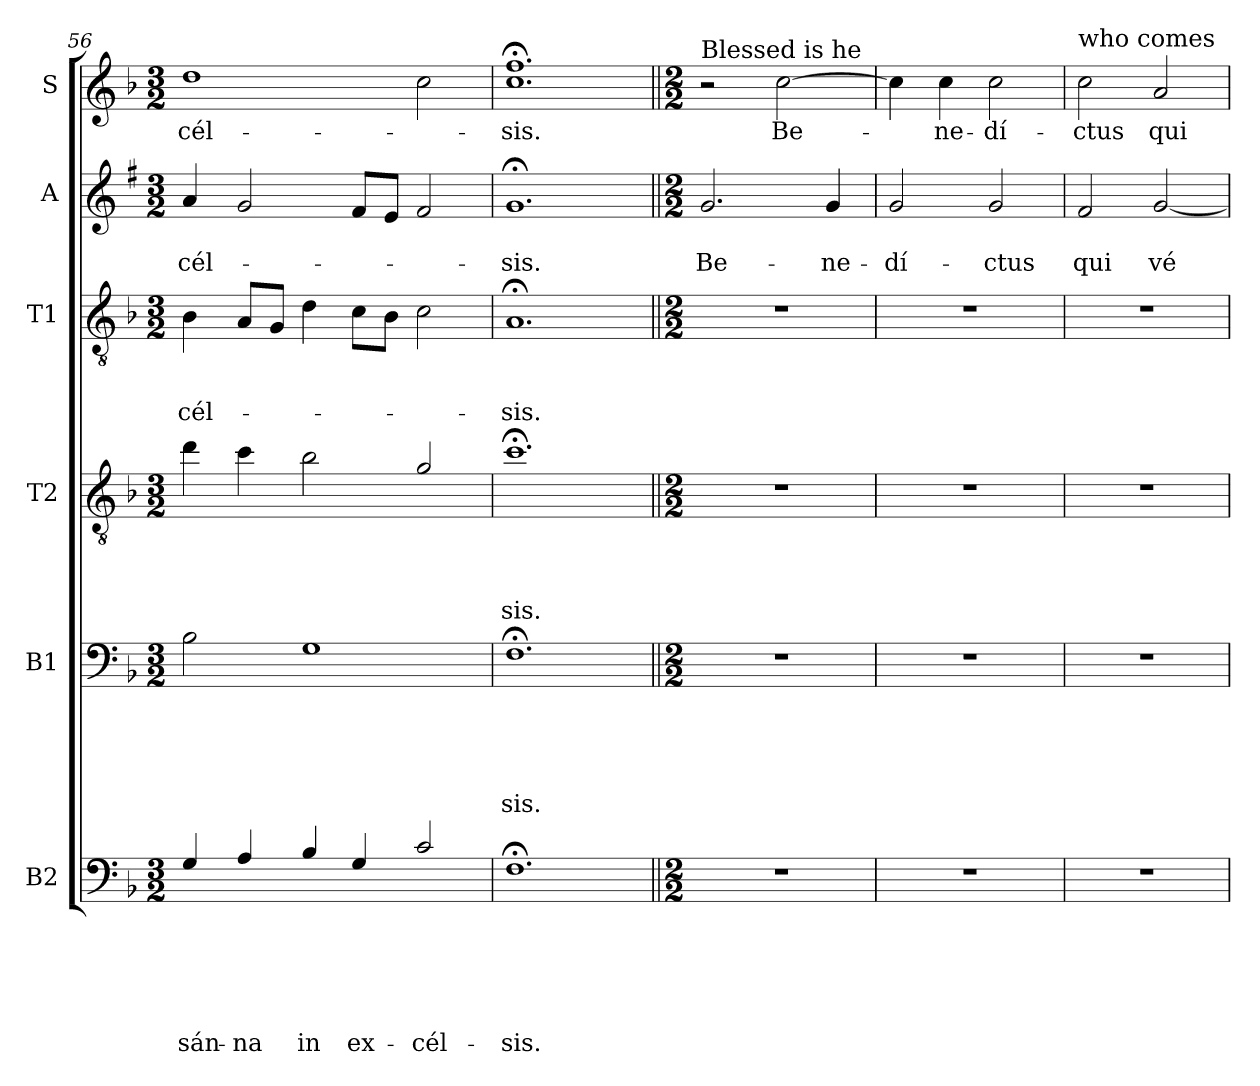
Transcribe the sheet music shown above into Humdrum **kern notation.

**kern	**text	**text	**text	**text	**text	**text	**kern	**text	**text	**text	**text	**text	**kern	**text	**text	**text	**text	**kern	**text	**text	**text	**kern	**text	**text	**kern	**text
*part6	*part6	*part6	*part6	*part6	*part6	*part6	*part5	*part5	*part5	*part5	*part5	*part5	*part4	*part4	*part4	*part4	*part4	*part3	*part3	*part3	*part3	*part2	*part2	*part2	*part1	*part1
*staff6	*staff6	*staff6	*staff6	*staff6	*staff6	*staff6	*staff5	*staff5	*staff5	*staff5	*staff5	*staff5	*staff4	*staff4	*staff4	*staff4	*staff4	*staff3	*staff3	*staff3	*staff3	*staff2	*staff2	*staff2	*staff1	*staff1
*I"B2	*	*	*	*	*	*	*I"B1	*	*	*	*	*	*I"T2	*	*	*	*	*I"T1	*	*	*	*I"A	*	*	*I"S	*
*clefF4	*	*	*	*	*	*	*clefF4	*	*	*	*	*	*clefGv2	*	*	*	*	*clefGv2	*	*	*	*clefG2	*	*	*clefG2	*
*ITrd7c12	*	*	*	*	*	*	*	*	*	*	*	*	*ITrd8c14	*	*	*	*	*	*	*	*	*ITrd1c2	*	*	*	*
*k[b-]	*	*	*	*	*	*	*k[b-]	*	*	*	*	*	*k[b-]	*	*	*	*	*k[b-]	*	*	*	*k[b-]	*	*	*k[b-]	*
*F:	*	*	*	*	*	*	*F:	*	*	*	*	*	*F:	*	*	*	*	*F:	*	*	*	*F:	*	*	*F:	*
*M3/2	*	*	*	*	*	*	*M3/2	*	*	*	*	*	*M3/2	*	*	*	*	*M3/2	*	*	*	*M3/2	*	*	*M3/2	*
=56	=56	=56	=56	=56	=56	=56	=56	=56	=56	=56	=56	=56	=56	=56	=56	=56	=56	=56	=56	=56	=56	=56	=56	=56	=56	=56
!	!	!	!	!	!	!LO:LY:b	!	!	!	!	!	!	!	!	!	!	!	!	!	!	!LO:LY:b	!	!	!LO:LY:b	!	!LO:LY:b
4GG/	.	.	.	.	.	-sán-	2B-\	.	.	.	.	.	4d\	.	.	.	.	4B-\	.	.	-cél-	4g/	.	-cél-	1dd	-cél-
!	!	!	!	!	!	!LO:LY:b	!	!	!	!	!	!	!	!	!	!	!	!	!	!	!	!	!	!	!	!
4AA/	.	.	.	.	.	-na	.	.	.	.	.	.	4c\	.	.	.	.	8A/L	.	.	.	2f/	.	.	.	.
.	.	.	.	.	.	.	.	.	.	.	.	.	.	.	.	.	.	8G/J	.	.	.	.	.	.	.	.
!	!	!	!	!	!	!LO:LY:b	!	!	!	!	!	!	!	!	!	!	!	!	!	!	!	!	!	!	!	!
4BB-/	.	.	.	.	.	in	1G	.	.	.	.	.	2B-\	.	.	.	.	4d\	.	.	.	.	.	.	.	.
!	!	!	!	!	!	!LO:LY:b	!	!	!	!	!	!	!	!	!	!	!	!	!	!	!	!	!	!	!	!
4GG/	.	.	.	.	.	ex-	.	.	.	.	.	.	.	.	.	.	.	8c\L	.	.	.	8e/L	.	.	.	.
.	.	.	.	.	.	.	.	.	.	.	.	.	.	.	.	.	.	8B-\J	.	.	.	8d/J	.	.	.	.
!	!	!	!	!	!	!LO:LY:b	!	!	!	!	!	!	!	!	!	!	!	!	!	!	!	!	!	!	!	!
2C/	.	.	.	.	.	-cél-	.	.	.	.	.	.	2G/	.	.	.	.	2c\	.	.	.	2e/	.	.	2cc\	.
!!LO:PB:g=z
=57	=57	=57	=57	=57	=57	=57	=57	=57	=57	=57	=57	=57	=57	=57	=57	=57	=57	=57	=57	=57	=57	=57	=57	=57	=57	=57
!	!	!	!	!	!	!LO:LY:b	!	!	!	!	!	!LO:LY:b	!	!	!	!	!LO:LY:b	!	!	!	!LO:LY:b	!	!	!LO:LY:b	!	!LO:LY:b
1.FF;	.	.	.	.	.	-sis.	1.F;<	.	.	.	.	-sis.	1.c;<	.	.	.	-sis.	1.A;	.	.	-sis.	1.f;	.	-sis.	1.cc;< 1.ff;<	-sis.
=58||	=58||	=58||	=58||	=58||	=58||	=58||	=58||	=58||	=58||	=58||	=58||	=58||	=58||	=58||	=58||	=58||	=58||	=58||	=58||	=58||	=58||	=58||	=58||	=58||	=58||	=58||
*M2/2	*	*	*	*	*	*	*M2/2	*	*	*	*	*	*M2/2	*	*	*	*	*M2/2	*	*	*	*M2/2	*	*	*M2/2	*
!	!	!	!	!	!	!	!	!	!	!	!	!	!	!	!	!	!	!	!	!	!	!	!	!	!LO:TX:a:t=Blessed is he	!
!	!	!	!	!	!	!	!	!	!	!	!	!	!	!	!	!	!	!	!	!	!	!	!	!LO:LY:b	!	!
1r	.	.	.	.	.	.	1r	.	.	.	.	.	1r	.	.	.	.	1r	.	.	.	2.f/	.	Be-	2r	.
!	!	!	!	!	!	!	!	!	!	!	!	!	!	!	!	!	!	!	!	!	!	!	!	!	!	!LO:LY:b
.	.	.	.	.	.	.	.	.	.	.	.	.	.	.	.	.	.	.	.	.	.	.	.	.	[2cc\	Be-
!	!	!	!	!	!	!	!	!	!	!	!	!	!	!	!	!	!	!	!	!	!	!	!	!LO:LY:b	!	!
.	.	.	.	.	.	.	.	.	.	.	.	.	.	.	.	.	.	.	.	.	.	4f/	.	-ne-	.	.
=59	=59	=59	=59	=59	=59	=59	=59	=59	=59	=59	=59	=59	=59	=59	=59	=59	=59	=59	=59	=59	=59	=59	=59	=59	=59	=59
!	!	!	!	!	!	!	!	!	!	!	!	!	!	!	!	!	!	!	!	!	!	!	!	!LO:LY:b	!	!
1r	.	.	.	.	.	.	1r	.	.	.	.	.	1r	.	.	.	.	1r	.	.	.	2f/	.	-dí-	4cc\]	.
!	!	!	!	!	!	!	!	!	!	!	!	!	!	!	!	!	!	!	!	!	!	!	!	!	!	!LO:LY:b
.	.	.	.	.	.	.	.	.	.	.	.	.	.	.	.	.	.	.	.	.	.	.	.	.	4cc\	-ne-
!	!	!	!	!	!	!	!	!	!	!	!	!	!	!	!	!	!	!	!	!	!	!	!	!LO:LY:b	!	!LO:LY:b
.	.	.	.	.	.	.	.	.	.	.	.	.	.	.	.	.	.	.	.	.	.	2f/	.	-ctus	2cc\	-dí-
=60	=60	=60	=60	=60	=60	=60	=60	=60	=60	=60	=60	=60	=60	=60	=60	=60	=60	=60	=60	=60	=60	=60	=60	=60	=60	=60
!	!	!	!	!	!	!	!	!	!	!	!	!	!	!	!	!	!	!	!	!	!	!	!	!	!LO:TX:a:t=who comes	!
!	!	!	!	!	!	!	!	!	!	!	!	!	!	!	!	!	!	!	!	!	!	!	!	!LO:LY:b	!	!LO:LY:b
1r	.	.	.	.	.	.	1r	.	.	.	.	.	1r	.	.	.	.	1r	.	.	.	2e/	.	qui	2cc\	-ctus
!	!	!	!	!	!	!	!	!	!	!	!	!	!	!	!	!	!	!	!	!	!	!	!	!LO:LY:b	!	!LO:LY:b
.	.	.	.	.	.	.	.	.	.	.	.	.	.	.	.	.	.	.	.	.	.	[2f/	.	vé-	2a/	qui
=	=	=	=	=	=	=	=	=	=	=	=	=	=	=	=	=	=	=	=	=	=	=	=	=	=	=
*-	*-	*-	*-	*-	*-	*-	*-	*-	*-	*-	*-	*-	*-	*-	*-	*-	*-	*-	*-	*-	*-	*-	*-	*-	*-	*-
